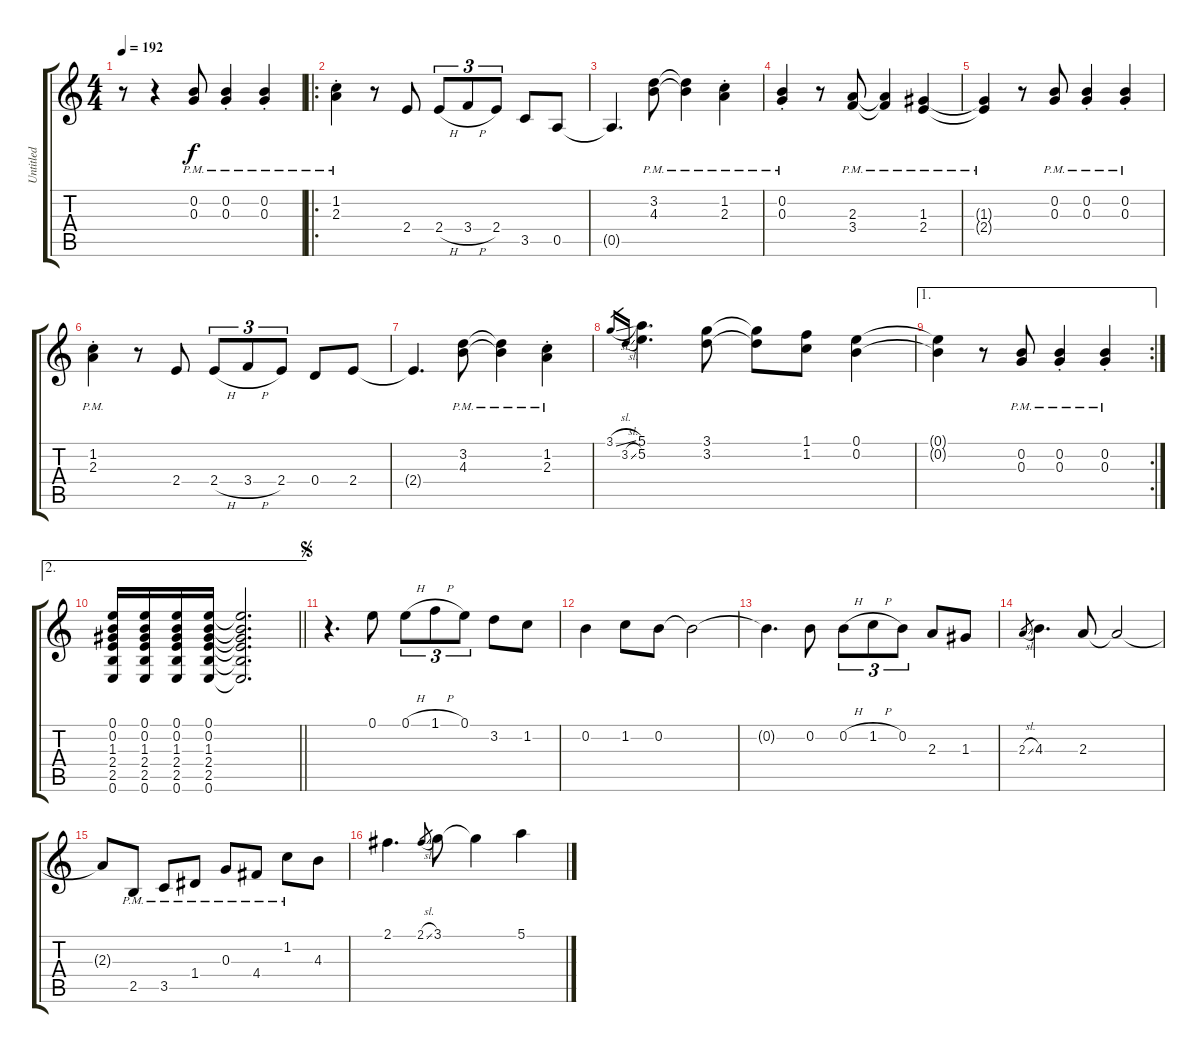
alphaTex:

\track ("Untitled" "Untitled") {instrument acousticguitarnylon}
\staff {score tabs}
\tuning (E4 B3 G3 D3 A2 E2) {hide}
\ts (4 4)
\tempo 192
\clef g2
\ks c
r.8{dy f instrument acousticguitarnylon} r.4 (0.2{pm} 0.3{pm}).8 (0.2{pm st} 0.3{pm st}).4 (0.2{pm st} 0.3{pm st}).4 |
\ro
(1.2{pm st} 2.3{pm st}).4 r.8 2.4.8 2.4{h}.8{tu (3 2)} 3.4{h}.8{tu (3 2)} 2.4.8{tu (3 2)} 3.5.8 0.5.8 |
0.5{t}.4{d} (3.2{pm} 4.3{pm}).8 (3.2{pm t} 4.3{pm t}).4 (1.2{pm st} 2.3{pm st}).4 |
(0.2{pm st} 0.3{pm st}).4 r.8 (2.3{pm} 3.4{pm}).8 (2.3{pm t} 3.4{pm t}).4 (1.3{pm} 2.4{pm}).4 |
(1.3{pm t} 2.4{pm t}).4 r.8 (0.2{pm} 0.3{pm}).8 (0.2{pm st} 0.3{pm st}).4 (0.2{pm st} 0.3{pm st}).4 |
(1.2{pm st} 2.3{pm st}).4 r.8 2.4.8 2.4{h}.8{tu (3 2)} 3.4{h}.8{tu (3 2)} 2.4.8{tu (3 2)} 0.4.8 2.4.8 |
2.4{t}.4{d} (3.2{pm} 4.3{pm}).8 (3.2{pm t} 4.3{pm t}).4 (1.2{pm st} 2.3{pm st}).4 |
3.1{sl}.16{gr} 3.2{sl}.16{gr} (5.1 5.2).4{d} (3.1 3.2).8 (3.1{t} 3.2{t}).8 (1.1 1.2).8 (0.1 0.2).4 |
\ae 1
\rc 2
(0.1{t} 0.2{t}).4 r.8 (0.2{pm} 0.3{pm}).8 (0.2{pm st} 0.3{pm st}).4 (0.2{pm st} 0.3{pm st}).4 |
\ae 2
\barLineRight lightlight
(0.1 0.2 1.3 2.4 2.5 0.6).16 (0.1 0.2 1.3 2.4 2.5 0.6).16 (0.1 0.2 1.3 2.4 2.5 0.6).16 (0.1 0.2 1.3 2.4 2.5 0.6).16 (0.1{t} 0.2{t} 1.3{t} 2.4{t} 2.5{t} 0.6{t}).2{d} |
\jump segno
r.4{d} 0.1.8 0.1{h}.8{tu (3 2)} 1.1{h}.8{tu (3 2)} 0.1.8{tu (3 2)} 3.2.8 1.2.8 |
0.2.4 1.2.8 0.2.8 0.2{t}.2 |
0.2{t}.4{d} 0.2.8 0.2{h}.8{tu (3 2)} 1.2{h}.8{tu (3 2)} 0.2.8{tu (3 2)} 2.3.8 1.3.8 |
2.3{sl}.8{gr} 4.3.4{d} 2.3.8 2.3{t}.2 |
2.3{t}.8 2.5{pm}.8 3.5{pm}.8 1.4{pm}.8 0.3{pm}.8 4.4{pm}.8 1.2{pm}.8 4.3.8 |
2.1.4{d} 2.1{sl}.8{gr} 3.1.8 3.1{t}.4 5.1.4
